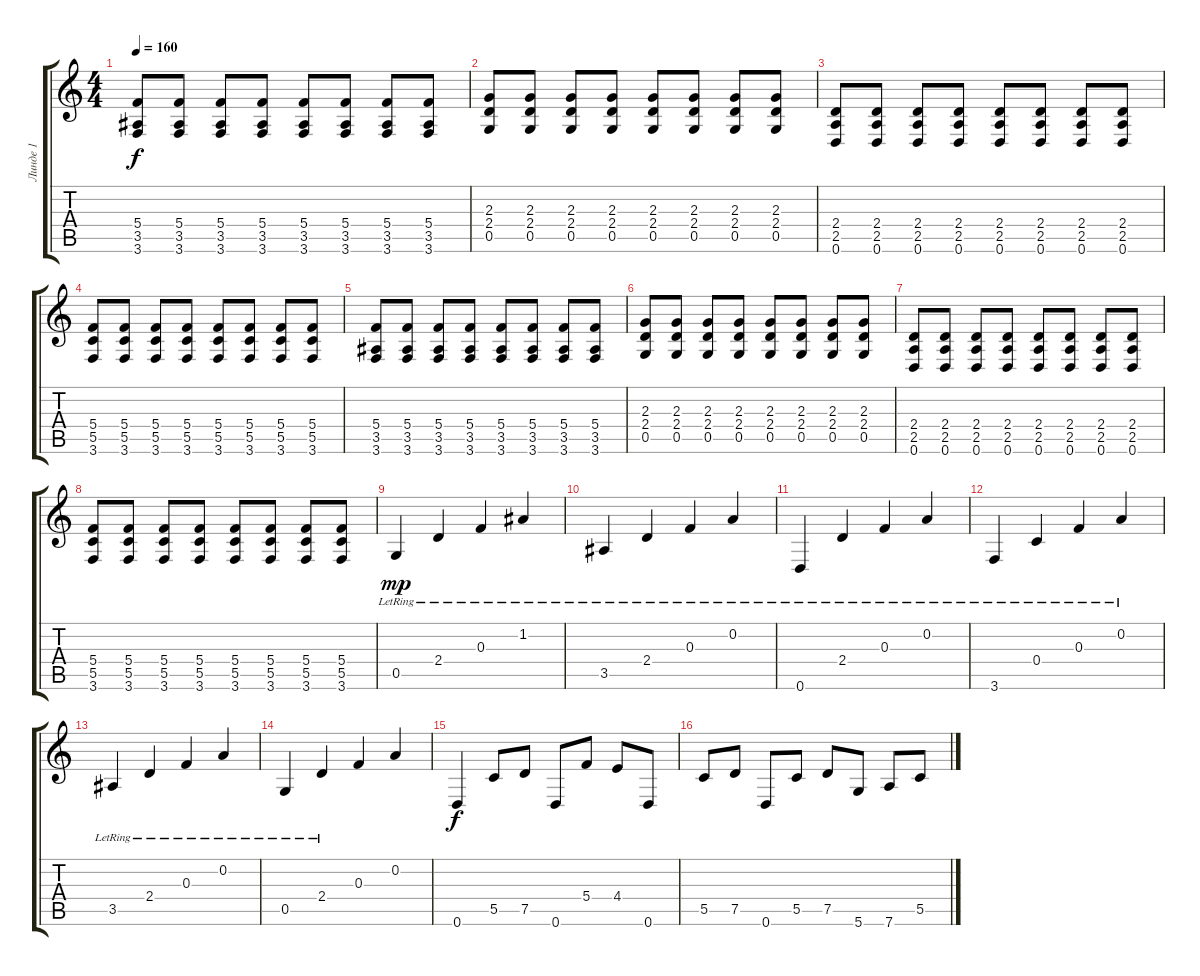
\track ("Линде 1" "Линде 1") {instrument distortionguitar}
\staff {score tabs}
\tuning (D4 A3 F3 C3 G2 D2) {hide}
\ts (4 4)
\tempo 160
\clef g2
\ks c
(5.4 3.5 3.6).8{dy f} (5.4 3.5 3.6).8 (5.4 3.5 3.6).8 (5.4 3.5 3.6).8 (5.4 3.5 3.6).8 (5.4 3.5 3.6).8 (5.4 3.5 3.6).8 (5.4 3.5 3.6).8 |
(2.3 2.4 0.5).8 (2.3 2.4 0.5).8 (2.3 2.4 0.5).8 (2.3 2.4 0.5).8 (2.3 2.4 0.5).8 (2.3 2.4 0.5).8 (2.3 2.4 0.5).8 (2.3 2.4 0.5).8 |
(2.4 2.5 0.6).8 (2.4 2.5 0.6).8 (2.4 2.5 0.6).8 (2.4 2.5 0.6).8 (2.4 2.5 0.6).8 (2.4 2.5 0.6).8 (2.4 2.5 0.6).8 (2.4 2.5 0.6).8 |
(5.4 5.5 3.6).8 (5.4 5.5 3.6).8 (5.4 5.5 3.6).8 (5.4 5.5 3.6).8 (5.4 5.5 3.6).8 (5.4 5.5 3.6).8 (5.4 5.5 3.6).8 (5.4 5.5 3.6).8 |
(5.4 3.5 3.6).8 (5.4 3.5 3.6).8 (5.4 3.5 3.6).8 (5.4 3.5 3.6).8 (5.4 3.5 3.6).8 (5.4 3.5 3.6).8 (5.4 3.5 3.6).8 (5.4 3.5 3.6).8 |
(2.3 2.4 0.5).8 (2.3 2.4 0.5).8 (2.3 2.4 0.5).8 (2.3 2.4 0.5).8 (2.3 2.4 0.5).8 (2.3 2.4 0.5).8 (2.3 2.4 0.5).8 (2.3 2.4 0.5).8 |
(2.4 2.5 0.6).8 (2.4 2.5 0.6).8 (2.4 2.5 0.6).8 (2.4 2.5 0.6).8 (2.4 2.5 0.6).8 (2.4 2.5 0.6).8 (2.4 2.5 0.6).8 (2.4 2.5 0.6).8 |
(5.4 5.5 3.6).8 (5.4 5.5 3.6).8 (5.4 5.5 3.6).8 (5.4 5.5 3.6).8 (5.4 5.5 3.6).8 (5.4 5.5 3.6).8 (5.4 5.5 3.6).8 (5.4 5.5 3.6).8 |
0.5{lr}.4{dy mp instrument overdrivenguitar} 2.4{lr}.4 0.3{lr}.4 1.2{lr}.4 |
3.5{lr}.4 2.4{lr}.4 0.3{lr}.4 0.2{lr}.4 |
0.6{lr}.4 2.4{lr}.4 0.3{lr}.4 0.2{lr}.4 |
3.6{lr}.4 0.4{lr}.4 0.3{lr}.4 0.2{lr}.4 |
3.5{lr}.4 2.4{lr}.4 0.3{lr}.4 0.2{lr}.4 |
0.5{lr}.4 2.4{lr}.4 0.3.4 0.2.4 |
0.6.4{dy f instrument distortionguitar} 5.5.8 7.5.8 0.6.8 5.4.8 4.4.8 0.6.8 |
5.5.8 7.5.8 0.6.8 5.5.8 7.5.8 5.6.8 7.6.8 5.5.8
